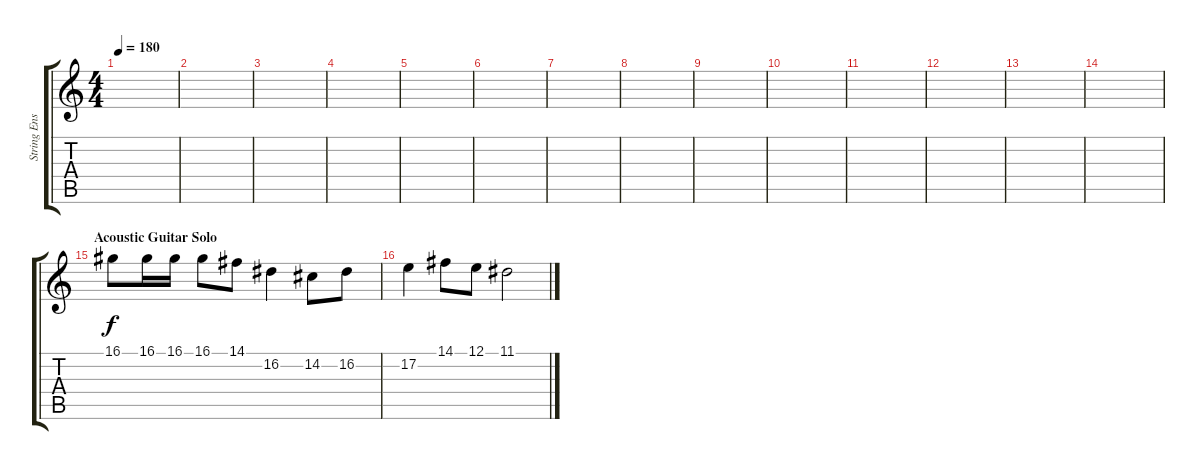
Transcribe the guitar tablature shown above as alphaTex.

\track ("String Ensemble 1" "String Ens") {instrument stringensemble1}
\staff {score tabs}
\tuning (E4 B3 G3 D3 A2 E2) {hide}
\ts (4 4)
\tempo 180
\clef g2
\ks c
|
|
|
|
|
|
|
|
|
|
|
|
|
|
\section ("" "Acoustic Guitar Solo")
16.1.8 16.1.16 16.1.16 16.1.8 14.1.8 16.2.4 14.2.8 16.2.8 |
17.2.4 14.1.8 12.1.8 11.1.2
